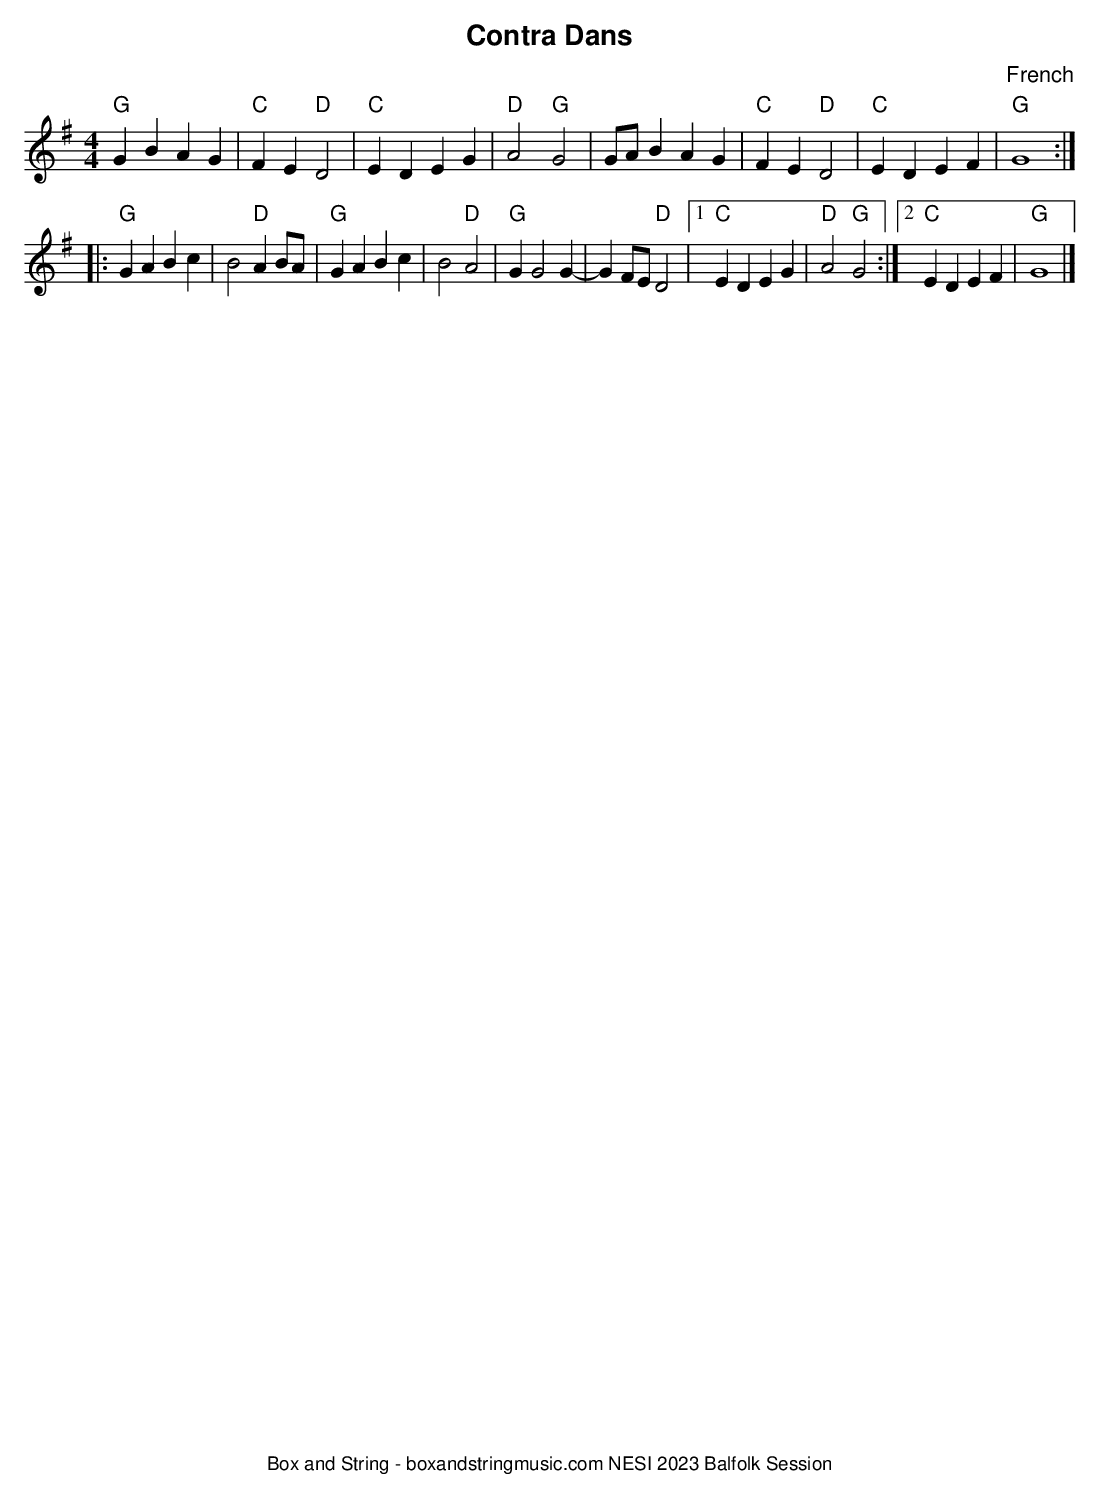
X:1
T:Contra Dans
C:French
M:4/4
L:1/4
K:G
"G"GBAG|"C"FE"D"D2|"C"EDEG|"D"A2"G"G2|G/2A/2B AG|"C"FE"D"D2|"C"EDEF|"G"G4:|
|:"G"GABc|B2"D"AB/2A/2|"G"GABc|B2"D"A2|"G"GG2G-|GF/2E/2"D"D2|1"C"EDEG|"D"A2"G"G2:|2"C"EDEF|"G"G4|]
